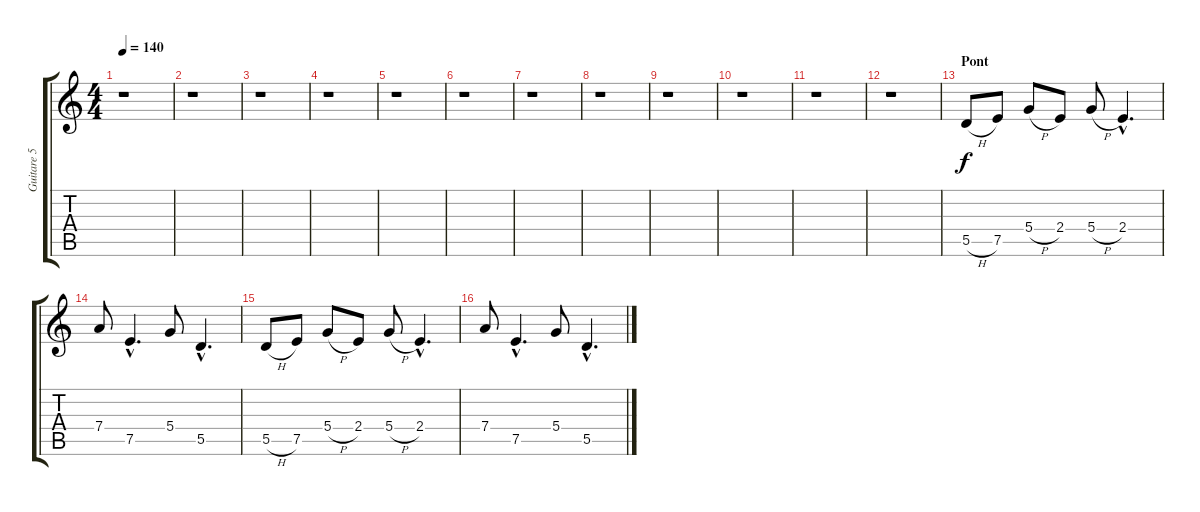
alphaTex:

\track ("Guitare 5 Clean" "Guitare 5 ") {instrument acousticguitarsteel}
\staff {score tabs}
\tuning (E4 B3 G3 D3 A2 E2) {hide}
\ts (4 4)
\tempo 140
\clef g2
\ks c
r.1{dy f} |
r.1 |
r.1 |
r.1 |
r.1 |
r.1 |
r.1 |
r.1 |
r.1 |
r.1 |
r.1 |
r.1 |
\section ("" "Pont")
5.5{h}.8 7.5.8 5.4{h}.8 2.4.8 5.4{h}.8 2.4{hac}.4{d} |
7.4.8 7.5{hac}.4{d} 5.4.8 5.5{hac}.4{d} |
5.5{h}.8 7.5.8 5.4{h}.8 2.4.8 5.4{h}.8 2.4{hac}.4{d} |
7.4.8 7.5{hac}.4{d} 5.4.8 5.5{hac}.4{d}
